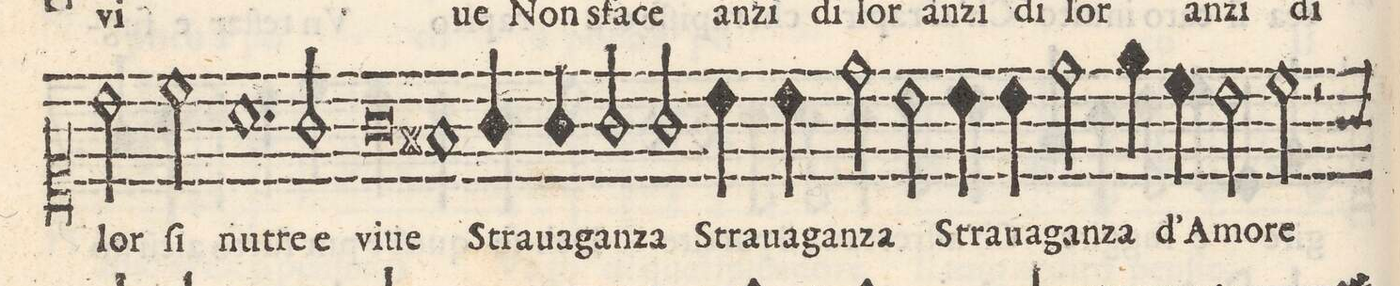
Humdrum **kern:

**kern	**text
*I"CANTO	*
*clefC1	*
*k[]	*
*met(C)	*
*M2/1	*
2b\	lor
2cc\	ſi
=25-	=25-
1.a	nut-
2g/	-re e
=26-	=26-
0g	vi-
=27-	=27-
1f#X	-ue
4g/	Stra-
4g/	-ua-
2g/	-gan-
=28-	=28-
2g/	-za
4b\	Stra-
4b\	-ua-
2dd\	-gan-
2b\	-za
=29-	=29-
4b\	Stra-
4b\	-ua-
2dd\	-gan-
4ee\	-za
4cc\	d`A-
2b\	-mo-
=30-	=30-
2cc\	-re
2r	.
*custos:g	*
*-	*-
